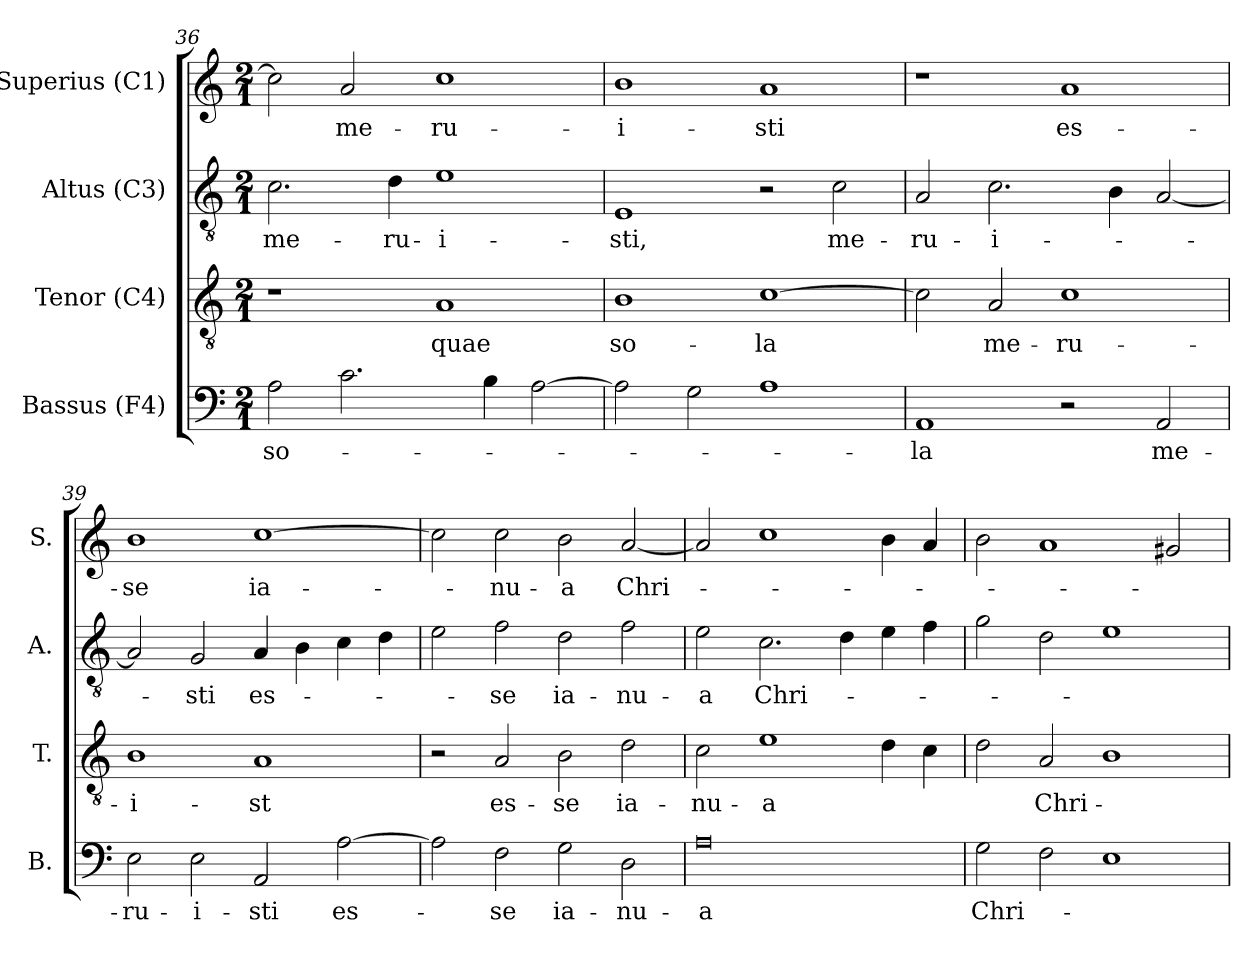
**kern	**text	**kern	**text	**kern	**text	**kern	**text
*part4	*part4	*part3	*part3	*part2	*part2	*part1	*part1
*staff4	*staff4	*staff3	*staff3	*staff2	*staff2	*staff1	*staff1
*I"Bassus (F4)	*	*I"Tenor (C4)	*	*I"Altus (C3)	*	*I"Superius (C1)	*
*I'B.	*	*I'T.	*	*I'A.	*	*I'S.	*
*clefF4	*	*clefGv2	*	*clefGv2	*	*clefG2	*
*	*	*ITrd7c12	*	*ITrd7c12	*	*	*
*k[]	*	*k[]	*	*k[]	*	*k[]	*
*C:	*	*C:	*	*C:	*	*C:	*
*M2/1	*	*M2/1	*	*M2/1	*	*M2/1	*
=36	=36	=36	=36	=36	=36	=36	=36
!	!LO:LY:b:color=#000000	!	!	!	!	!	!
!	!	!	!	!	!LO:LY:b:color=#000000	!	!
2Ai\	so-	1r	.	2.Ci\	me-	2cci\]	.
!	!	!	!	!	!	!	!LO:LY:b:color=#000000
2.ci\	.	.	.	.	.	2ai/	me-
!	!	!	!	!	!LO:LY:b:color=#000000	!	!
.	.	.	.	4Di\	-ru-	.	.
!	!	!	!LO:LY:b:color=#000000	!	!	!	!
!	!	!	!	!	!LO:LY:b:color=#000000	!	!
!	!	!	!	!	!	!	!LO:LY:b:color=#000000
.	.	1AAi	quae	1Ei	-i-	1cci	-ru-
4Bi\	.	.	.	.	.	.	.
[2Ai\	.	.	.	.	.	.	.
=37	=37	=37	=37	=37	=37	=37	=37
!	!	!	!LO:LY:b:color=#000000	!	!	!	!
!	!	!	!	!	!LO:LY:b:color=#000000	!	!
!	!	!	!	!	!	!	!LO:LY:b:color=#000000
2Ai\]	.	1BBi	so-	1EEi	-sti,	1bi	-i-
2Gi\	.	.	.	.	.	.	.
!	!	!	!LO:LY:b:color=#000000	!	!	!	!
!	!	!	!	!	!	!	!LO:LY:b:color=#000000
1Ai	.	[1Ci	-la	2r	.	1ai	-sti
!	!	!	!	!	!LO:LY:b:color=#000000	!	!
.	.	.	.	2Ci\	me-	.	.
=38	=38	=38	=38	=38	=38	=38	=38
!	!LO:LY:b:color=#000000	!	!	!	!	!	!
!	!	!	!	!	!LO:LY:b:color=#000000	!	!
1AAi	-la	2Ci\]	.	2AAi/	-ru-	1r	.
!	!	!	!LO:LY:b:color=#000000	!	!	!	!
!	!	!	!	!	!LO:LY:b:color=#000000	!	!
.	.	2AAi/	me-	2.Ci\	-i-	.	.
!	!	!	!LO:LY:b:color=#000000	!	!	!	!
!	!	!	!	!	!	!	!LO:LY:b:color=#000000
2r	.	1Ci	-ru-	.	.	1ai	es-
.	.	.	.	4BBi\	.	.	.
!	!LO:LY:b:color=#000000	!	!	!	!	!	!
2AAi/	me-	.	.	[2AAi/	.	.	.
!!LO:LB:g=z
=39	=39	=39	=39	=39	=39	=39	=39
!	!LO:LY:b:color=#000000	!	!	!	!	!	!
!	!	!	!LO:LY:b:color=#000000	!	!	!	!
!	!	!	!	!	!	!	!LO:LY:b:color=#000000
2Ei\	-ru-	1BBi	-i-	2AAi/]	.	1bi	-se
!	!LO:LY:b:color=#000000	!	!	!	!	!	!
!	!	!	!	!	!LO:LY:b:color=#000000	!	!
2Ei\	-i-	.	.	2GGi/	-sti	.	.
!	!LO:LY:b:color=#000000	!	!	!	!	!	!
!	!	!	!LO:LY:b:color=#000000	!	!	!	!
!	!	!	!	!	!LO:LY:b:color=#000000	!	!
!	!	!	!	!	!	!	!LO:LY:b:color=#000000
2AAi/	-sti	1AAi	-st	4AAi/	es-	[1cci	ia-
.	.	.	.	4BBi\	.	.	.
!	!LO:LY:b:color=#000000	!	!	!	!	!	!
[2Ai\	es-	.	.	4Ci\	.	.	.
.	.	.	.	4Di\	.	.	.
=40	=40	=40	=40	=40	=40	=40	=40
2Ai\]	.	2r	.	2Ei\	.	2cci\]	.
!	!LO:LY:b:color=#000000	!	!	!	!	!	!
!	!	!	!LO:LY:b:color=#000000	!	!	!	!
!	!	!	!	!	!LO:LY:b:color=#000000	!	!
!	!	!	!	!	!	!	!LO:LY:b:color=#000000
2Fi\	-se	2AAi/	es-	2Fi\	-se	2cci\	-nu-
!	!LO:LY:b:color=#000000	!	!	!	!	!	!
!	!	!	!LO:LY:b:color=#000000	!	!	!	!
!	!	!	!	!	!LO:LY:b:color=#000000	!	!
!	!	!	!	!	!	!	!LO:LY:b:color=#000000
2Gi\	ia-	2BBi\	-se	2Di\	ia-	2bi\	-a
!	!LO:LY:b:color=#000000	!	!	!	!	!	!
!	!	!	!LO:LY:b:color=#000000	!	!	!	!
!	!	!	!	!	!LO:LY:b:color=#000000	!	!
!	!	!	!	!	!	!	!LO:LY:b:color=#000000
2Di\	-nu-	2Di\	ia-	2Fi\	-nu-	[2ai/	Chri-
!!LO:LB:g=z
=41	=41	=41	=41	=41	=41	=41	=41
!	!LO:LY:b:color=#000000	!	!	!	!	!	!
!	!	!	!LO:LY:b:color=#000000	!	!	!	!
!	!	!	!	!	!LO:LY:b:color=#000000	!	!
0Ai	-a	2Ci\	-nu-	2Ei\	-a	2ai/]	.
!	!	!	!LO:LY:b:color=#000000	!	!	!	!
!	!	!	!	!	!LO:LY:b:color=#000000	!	!
.	.	1Ei	-a	2.Ci\	Chri-	1cci	.
.	.	.	.	4Di\	.	.	.
.	.	4Di\	.	4Ei\	.	4bi\	.
.	.	4Ci\	.	4Fi\	.	4ai/	.
=42	=42	=42	=42	=42	=42	=42	=42
!	!LO:LY:b:color=#000000	!	!	!	!	!	!
2Gi\	Chri-	2Di\	.	2Gi\	.	2bi\	.
!	!	!	!LO:LY:b:color=#000000	!	!	!	!
2Fi\	.	2AAi/	Chri-	2Di\	.	1ai	.
1Ei	.	1BBi	.	1Ei	.	.	.
.	.	.	.	.	.	2g#i/	.
=	=	=	=	=	=	=	=
*-	*-	*-	*-	*-	*-	*-	*-
